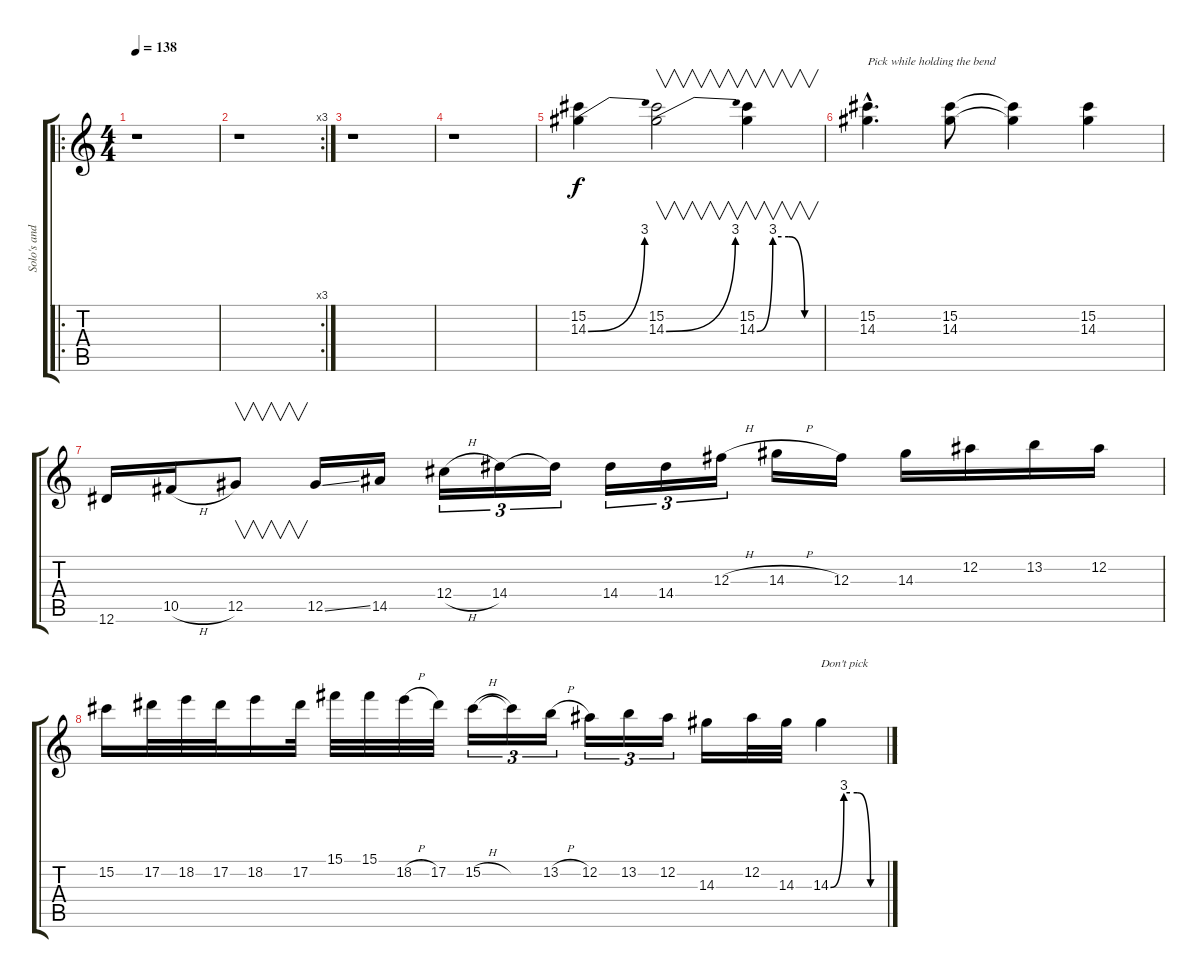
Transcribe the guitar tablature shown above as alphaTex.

\track ("Solo's and fill's" "Solo's and") {instrument distortionguitar}
\staff {score tabs}
\tuning (Eb4 Bb3 Gb3 Db3 Ab2 Eb2) {hide}
\ro
\ts (4 4)
\tempo 138
\clef g2
\ks c
r.1{dy f} |
\rc 3
r.1 |
r.1 |
r.1 |
(15.2 14.3{be (bend 0 0 60 12)}).4 (15.2 14.3{be (bend 0 0 60 12)}).2{v} (15.2 14.3{be (custom 0 0 15 12 30 12 45 0 60 0)}).4{v} |
(15.2{hac} 14.3{hac}).4{d txt "Pick while holding the bend"} (15.2 14.3).8 (15.2{t} 14.3{t}).4 (15.2 14.3).4 |
12.6.16 10.5{h}.16 12.5.8{v} 12.5{ss}.16 14.5.16 12.4{h}.16{tu (3 2)} 14.4.16{tu (3 2)} 14.4{t}.16{tu (3 2)} 14.4.16{tu (3 2)} 14.4.16{tu (3 2)} 12.3{h}.16{tu (3 2)} 14.3{h}.16 12.3.16 14.3.16 12.2.16 13.2.16 12.2.16 |
15.2.16 17.2.32 18.2.32 17.2.32 18.2.16 17.2.32 15.1.32 15.1.32 18.2{h}.32 17.2.32 15.2{h}.16{tu (3 2)} 15.2{t}.16{tu (3 2)} 13.2{h}.16{tu (3 2)} 12.2.16{tu (3 2)} 13.2.16{tu (3 2)} 12.2.16{tu (3 2)} 14.3.16 12.2.32 14.3.32 14.3{be (custom 0 0 15 12 30 12 45 0 60 0)}.4{txt "Don't pick"}
